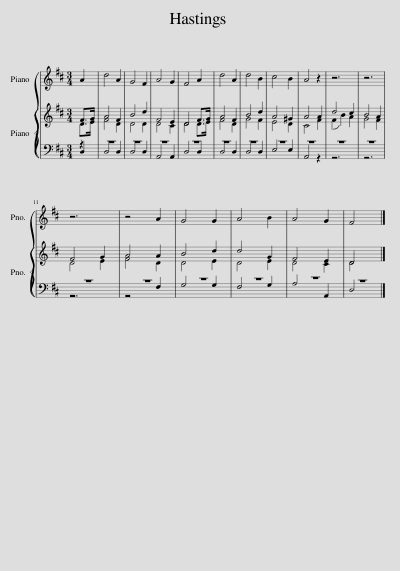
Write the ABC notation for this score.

X:1
%%score { 1 { ( 2 3 ) | 4 } }
L:1/8
M:3/4
I:linebreak $
K:D
V:1 treble
V:2 treble
V:3 treble
V:4 bass
V:1
 A2 | d4 A2 | G4 F2 | A4 G2 | F4 A2 | %5
 d4 A2 | d4 B2 | c4 B2 | A4 z2 | z6 | %10
 z6 |$ z6 | z4 A2 | G4 G2 | A4 B2 | %15
 A4 G2 | F4 |] %17
V:2
 F>G | A4 F2 | B4 d2 | F4 E2 | D4 F>G | %5
 A4 F2 | B4 d2 | A4 ^G2 | A4 A2 | d4 c2 | %10
 B4 A2 |$ F4 G2 | A4 A2 | B4 d2 | d4 G2 | %15
 F4 E2 | D4 |] %17
V:3
 D>E | F4 D2 | D4 D2 | D4 C2 | D4 D>E | %5
 F4 D2 | G4 F2 | E4 D2 | C4 F2 | (F2 B2) A2 | %10
 G4 F2 |$ D4 E2 | F4 D2 | D4 E2 | D4 E2 | %15
 D4 C2 | D4 |] %17
V:4
 D,2 | D,4 D,2 | D,4 D,2 | A,,4 A,,2 | D,4 D,2 | %5
 D,4 D,2 | D,4 D,2 | E,4 E,2 | A,,4 z2 | z6 | %10
 z6 |$ z6 | z4 F,2 | G,4 G,2 | F,4 G,2 | %15
 A,4 A,,2 | D,4 |] %17
